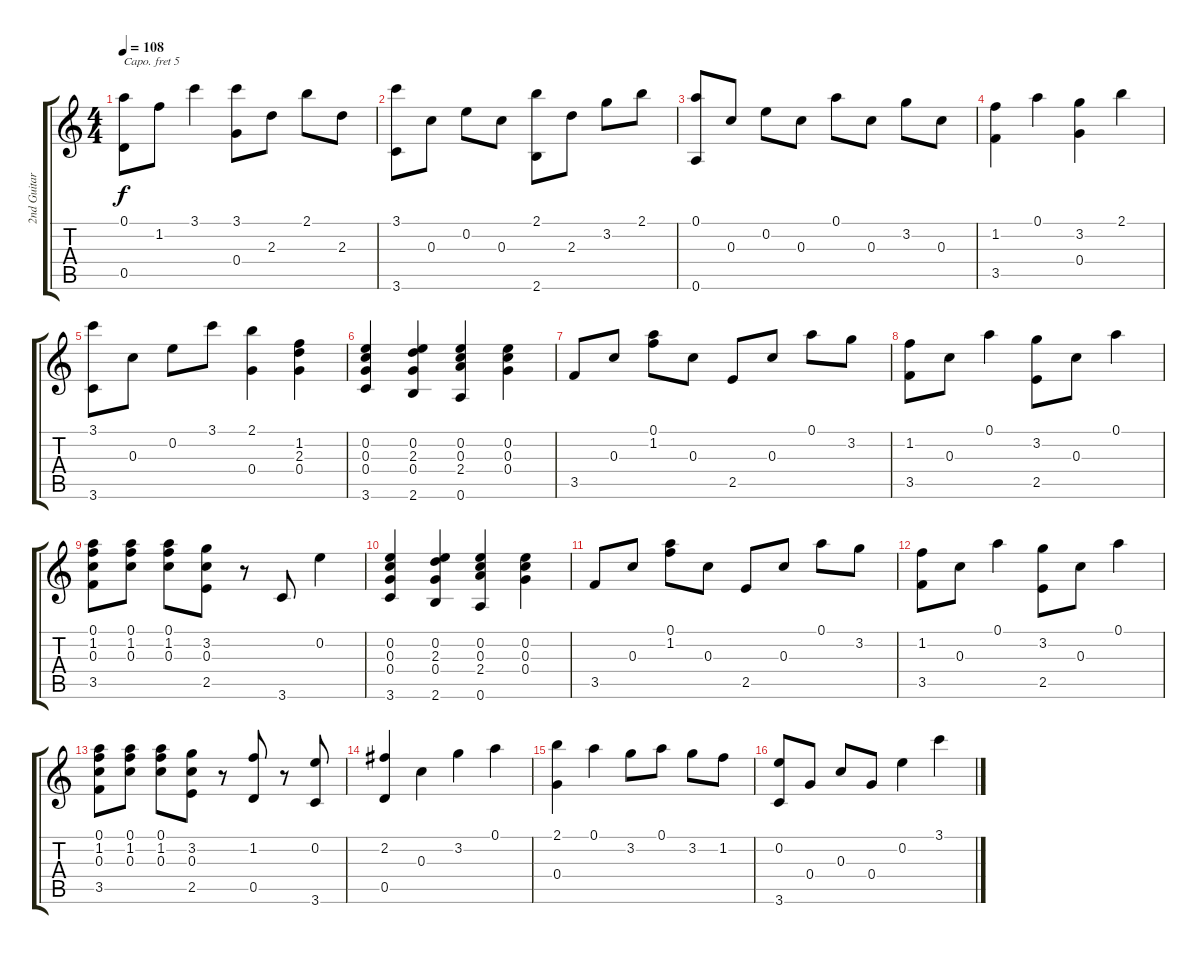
\track ("2nd Guitar" "2nd Guitar") {instrument acousticguitarnylon}
\staff {score tabs}
\capo 5
\tuning (E4 B3 G3 D3 A2 E2) {hide}
\ts (4 4)
\tempo 108
\clef g2
\ks c
(0.1 0.5).8{dy f} 1.2.8 3.1.4 (3.1 0.4).8 2.3.8 2.1.8 2.3.8 |
(3.1 3.6).8 0.3.8 0.2.8 0.3.8 (2.1 2.6).8 2.3.8 3.2.8 2.1.8 |
(0.1 0.6).8 0.3.8 0.2.8 0.3.8 0.1.8 0.3.8 3.2.8 0.3.8 |
(1.2 3.5).4 0.1.4 (3.2 0.4).4 2.1.4 |
(3.1 3.6).8 0.3.8 0.2.8 3.1.8 (2.1 0.4).4 (1.2 2.3 0.4).4 |
(0.2 0.3 0.4 3.6).4 (0.2 2.3 0.4 2.6).4 (0.2 0.3 2.4 0.6).4 (0.2 0.3 0.4).4 |
3.5.8 0.3.8 (0.1 1.2).8 0.3.8 2.5.8 0.3.8 0.1.8 3.2.8 |
(1.2 3.5).8 0.3.8 0.1.4 (3.2 2.5).8 0.3.8 0.1.4 |
(0.1 1.2 0.3 3.5).8 (0.1 1.2 0.3).8 (0.1 1.2 0.3).8 (3.2 0.3 2.5).8 r.8 3.6.8 0.2.4 |
(0.2 0.3 0.4 3.6).4 (0.2 2.3 0.4 2.6).4 (0.2 0.3 2.4 0.6).4 (0.2 0.3 0.4).4 |
3.5.8 0.3.8 (0.1 1.2).8 0.3.8 2.5.8 0.3.8 0.1.8 3.2.8 |
(1.2 3.5).8 0.3.8 0.1.4 (3.2 2.5).8 0.3.8 0.1.4 |
(0.1 1.2 0.3 3.5).8 (0.1 1.2 0.3).8 (0.1 1.2 0.3).8 (3.2 0.3 2.5).8 r.8 (1.2 0.5).8 r.8 (0.2 3.6).8 |
(2.2 0.5).4 0.3.4 3.2.4 0.1.4 |
(2.1 0.4).4 0.1.4 3.2.8 0.1.8 3.2.8 1.2.8 |
(0.2 3.6).8 0.4.8 0.3.8 0.4.8 0.2.4 3.1.4
